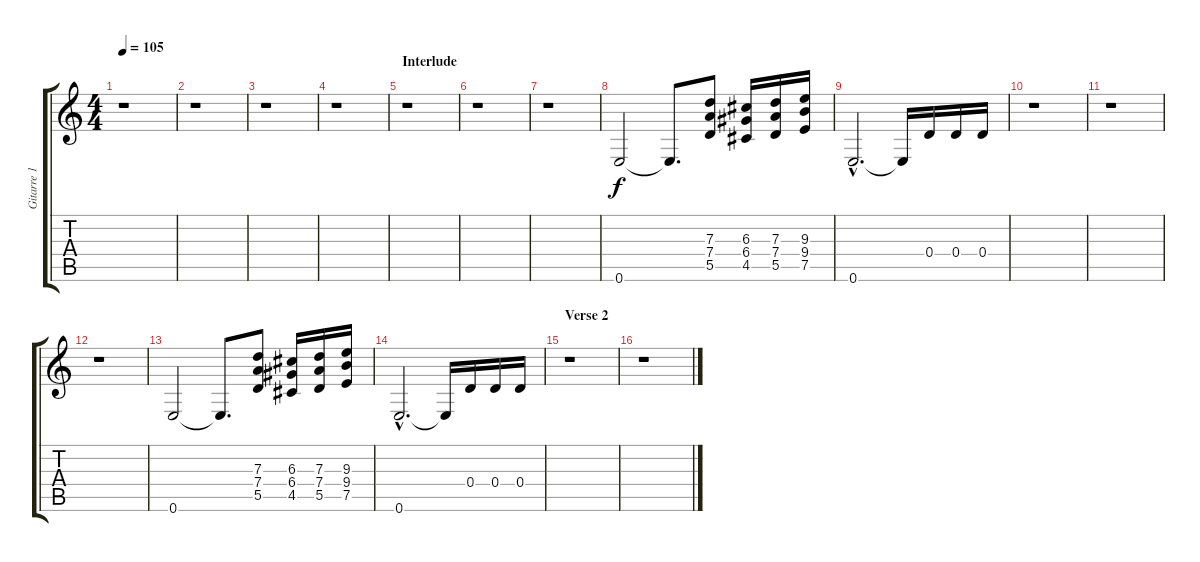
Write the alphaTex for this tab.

\track ("Gitarre 1 - Farin Urlaub" "Gitarre 1 ") {instrument distortionguitar}
\staff {score tabs}
\tuning (E4 B3 G3 D3 A2 E2) {hide}
\ts (4 4)
\tempo 105
\clef g2
\ks c
r.1{dy f} |
r.1 |
r.1 |
r.1 |
\section ("" "Interlude")
r.1 |
r.1 |
r.1 |
0.6.2 0.6{t}.8{d} (7.3 7.4 5.5).8 (6.3 6.4 4.5).16 (7.3 7.4 5.5).16 (9.3 9.4 7.5).16 |
0.6{hac}.2{d} 0.6{t}.16 0.4.16 0.4.16 0.4.16 |
r.1 |
r.1 |
r.1 |
0.6.2 0.6{t}.8{d} (7.3 7.4 5.5).8 (6.3 6.4 4.5).16 (7.3 7.4 5.5).16 (9.3 9.4 7.5).16 |
0.6{hac}.2{d} 0.6{t}.16 0.4.16 0.4.16 0.4.16 |
\section ("" "Verse 2")
r.1 |
r.1
